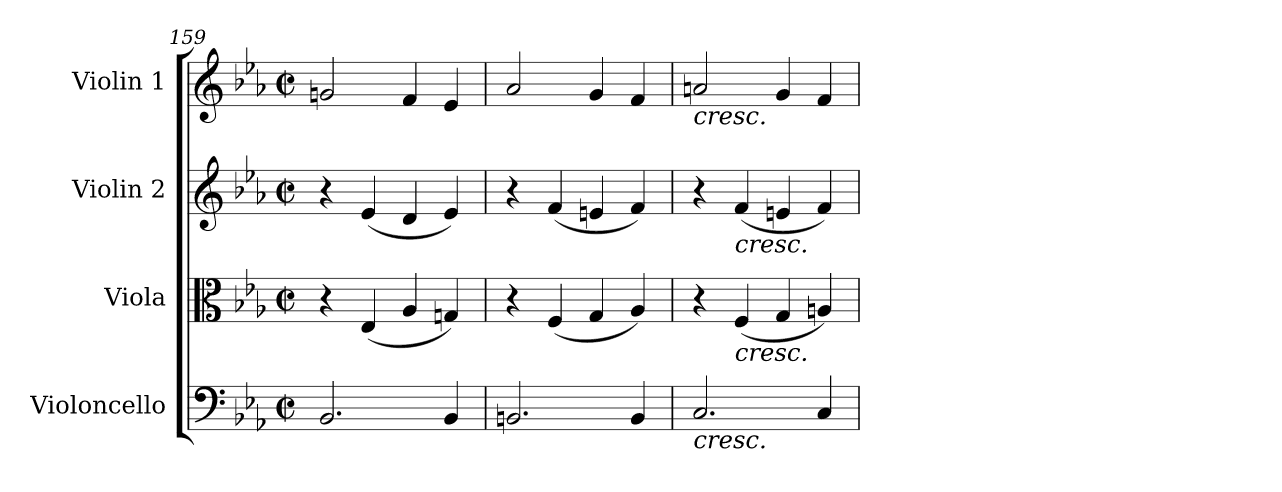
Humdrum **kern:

**kern	**kern	**kern	**kern
*part4	*part3	*part2	*part1
*staff4	*staff3	*staff2	*staff1
*I"Violoncello	*I"Viola	*I"Violin 2	*I"Violin 1
*I'Vc	*I'Vla	*I'Vln	*I'Vln
*clefF4	*clefC3	*clefG2	*clefG2
*k[b-e-a-]	*k[b-e-a-]	*k[b-e-a-]	*k[b-e-a-]
*M2/2	*M2/2	*M2/2	*M2/2
*met(c|)	*met(c|)	*met(c|)	*met(c|)
=159	=159	=159	=159
2.BB-/	4r	4r	2gn/
.	(4E-/	(4e-/	.
.	4A-/	4d/	4f/
4BB-/	4Gn/)	4e-/)	4e-/
!!LO:LB:g=z
=160	=160	=160	=160
2.BBn/	4r	4r	2a-/
.	(4F/	(4f/	.
.	4G/	4en/	4g/
4BB/	4A-/)	4f/)	4f/
=161	=161	=161	=161
!	!	!	!LO:TX:b:i:t=cresc.
!LO:TX:b:i:t=cresc.	!	!	!
2.C/	4r	4r	2an/
!	!	!LO:TX:b:i:t=cresc.	!
!	!LO:TX:b:i:t=cresc.	!	!
.	(4F/	(4f/	.
.	4G/	4en/	4g/
4C/	4An/)	4f/)	4f/
=	=	=	=
*-	*-	*-	*-
